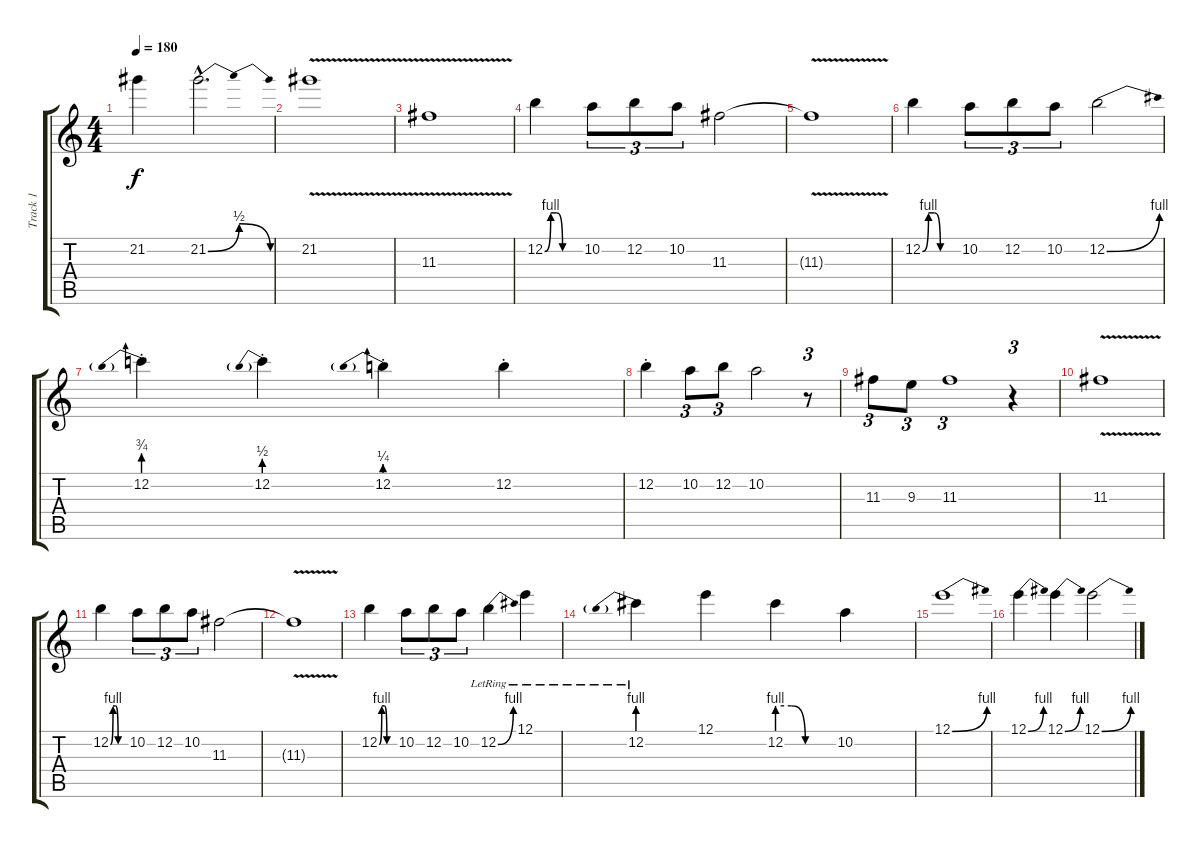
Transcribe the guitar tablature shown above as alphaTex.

\track ("Track 1" "Track 1") {instrument overdrivenguitar}
\staff {score tabs}
\tuning (E4 B3 G3 D3 A2 E2) {hide}
\ts (4 4)
\tempo 180
\clef g2
\ks c
21.2.4{dy f} 21.2{be (bendrelease 0 0 15 2 45 2 60 0) hac}.2{d} |
21.2{v}.1 |
11.3{v}.1 |
12.2{be (custom 0 0 10 4 20 4 30 0 60 0)}.4 10.2.8{tu (3 2)} 12.2.8{tu (3 2)} 10.2.8{tu (3 2)} 11.3.2 |
11.3{v t}.1 |
12.2{be (custom 0 0 10 4 20 4 30 0 60 0)}.4 10.2.8{tu (3 2)} 12.2.8{tu (3 2)} 10.2.8{tu (3 2)} 12.2{be (bend 0 0 60 4)}.2 |
12.2{be (prebend 0 3 60 3) st}.4 12.2{be (prebend 0 2 60 2) st}.4 12.2{be (prebend 0 1 60 1) st}.4 12.2{st}.4 |
12.2{st}.4 10.2.8{tu (3 2)} 12.2.8{tu (3 2)} 10.2.2 r.8{tu (3 2)} |
11.3.8{tu (3 2)} 9.3.8{tu (3 2)} 11.3.1{tu (3 2)} r.4{tu (3 2)} |
11.3{v}.1 |
12.2{be (custom 0 0 10 4 20 4 30 0 60 0)}.4 10.2.8{tu (3 2)} 12.2.8{tu (3 2)} 10.2.8{tu (3 2)} 11.3.2 |
11.3{v t}.1 |
12.2{be (custom 0 0 10 4 20 4 30 0 60 0)}.4 10.2.8{tu (3 2)} 12.2.8{tu (3 2)} 10.2.8{tu (3 2)} 12.2{be (bend 0 0 60 4) lr}.4 12.1{lr}.4 |
12.2{be (prebend 0 4 60 4) lr}.4 12.1.4 12.2{be (custom 0 4 15 4 30 0 60 0)}.4 10.2.4 |
12.1{be (bend 0 0 60 4)}.1 |
12.1{be (bend 0 0 60 4)}.4 12.1{be (bend 0 0 60 4)}.4 12.1{be (bend 0 0 60 4)}.2
